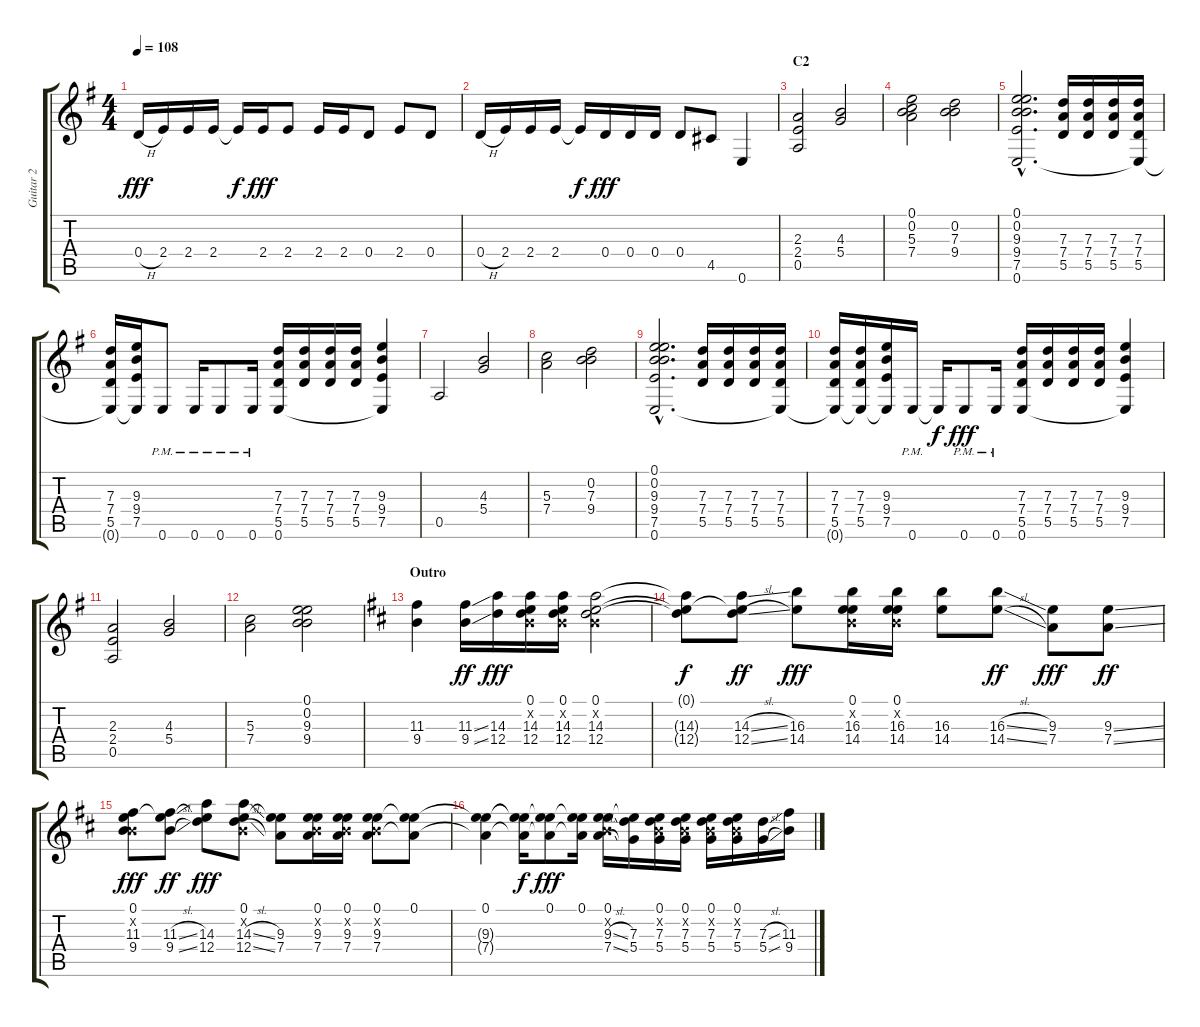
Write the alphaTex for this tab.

\track ("Guitar 2" "Guitar 2") {instrument overdrivenguitar}
\staff {score tabs}
\tuning (E4 B3 G3 D3 A2 E2) {hide}
\ts (4 4)
\tempo 108
\clef g2
\ks g
0.4{h}.16{dy fff} 2.4.16 2.4.16 2.4.16 2.4{t}.16{dy f} 2.4.16{dy fff} 2.4.8 2.4.16 2.4.16 0.4.8 2.4.8 0.4.8 |
0.4{h}.16 2.4.16 2.4.16 2.4.16 2.4{t}.16{dy f} 0.4.16{dy fff} 0.4.16 0.4.16 0.4.8 4.5.8 0.6.4 |
\section ("" "C2")
(2.3 2.4 0.5).2 (4.3 5.4).2 |
(0.1 0.2 5.3 7.4).2 (0.2 7.3 9.4).2 |
(0.1{hac} 0.2{hac} 9.3{hac} 9.4{hac} 7.5{hac} 0.6{hac}).2{d} (7.3 7.4 5.5).16 (7.3 7.4 5.5).16 (7.3 7.4 5.5).16 (7.3 7.4 5.5 0.6{t}).16 |
(7.3 7.4 5.5 0.6{t}).16 (9.3 9.4 7.5 0.6{t}).16 0.6{pm}.8 0.6{pm}.16 0.6{pm}.8 0.6{pm}.16 (7.3 7.4 5.5 0.6).16 (7.3 7.4 5.5).16 (7.3 7.4 5.5).16 (7.3 7.4 5.5).16 (9.3 9.4 7.5 0.6{t}).4 |
0.5.2 (4.3 5.4).2 |
(5.3 7.4).2 (0.2 7.3 9.4).2 |
(0.1{hac} 0.2{hac} 9.3{hac} 9.4{hac} 7.5{hac} 0.6{hac}).2{d} (7.3 7.4 5.5).16 (7.3 7.4 5.5).16 (7.3 7.4 5.5).16 (7.3 7.4 5.5 0.6{t}).16 |
(7.3 7.4 5.5 0.6{t}).16 (7.3 7.4 5.5 0.6{t}).16 (9.3 9.4 7.5 0.6{t}).16 0.6{pm}.16 0.6{t}.16{dy f} 0.6{pm}.8{dy fff} 0.6{pm}.16 (7.3 7.4 5.5 0.6).16 (7.3 7.4 5.5).16 (7.3 7.4 5.5).16 (7.3 7.4 5.5).16 (9.3 9.4 7.5 0.6{t}).4 |
(2.3 2.4 0.5).2 (4.3 5.4).2 |
(5.3 7.4).2 (0.1 0.2 9.3 9.4).2 |
\section ("" "Outro")
\ks d
(11.3 9.4).4 (11.3{ss} 9.4{ss}).16{dy ff} (14.3 12.4).16{dy fff} (0.1 0.2{x} 14.3 12.4).16 (0.1 0.2{x} 14.3 12.4).16 (0.1 0.2{x} 14.3 12.4).2 |
(0.1{t} 14.3{t} 12.4{t}).8{dy f} (0.1{t} 14.3{sl} 12.4{sl}).8{dy ff} (16.3 14.4).8{dy fff} (0.1 0.2{x} 16.3 14.4).16 (0.1 0.2{x} 16.3 14.4).16 (16.3 14.4).8 (16.3{sl} 14.4{sl}).8{dy ff} (9.3 7.4).8{dy fff} (9.3{ss} 7.4{ss}).8{dy ff} |
(0.1 0.2{x} 11.3 9.4).8{dy fff} (0.1{t} 11.3{sl} 9.4{sl}).8{dy ff} (0.1{t} 14.3 12.4).8{dy fff} (0.1 0.2{x} 14.3{sl} 12.4{sl}).8 (0.1{t} 9.3 7.4).8 (0.1 0.2{x} 9.3 7.4).16 (0.1 0.2{x} 9.3 7.4).16 (0.1 0.2{x} 9.3 7.4).8 (0.1 9.3{t} 7.4{t}).8 |
(0.1 9.3{t} 7.4{t}).4 (0.1{t} 9.3{t} 7.4{t}).16{dy f} (0.1 9.3{t} 7.4{t}).8{dy fff} (0.1 9.3{t} 7.4{t}).16 (0.1 0.2{x} 9.3{sl} 7.4{sl}).16 (0.1{t} 7.3 5.4).16 (0.1 0.2{x} 7.3 5.4).16 (0.1 0.2{x} 7.3 5.4).16 (0.1 0.2{x} 7.3 5.4).16 (0.1 0.2{x} 7.3 5.4).16 (7.3{sl} 5.4{sl}).16 (11.3 9.4).16
